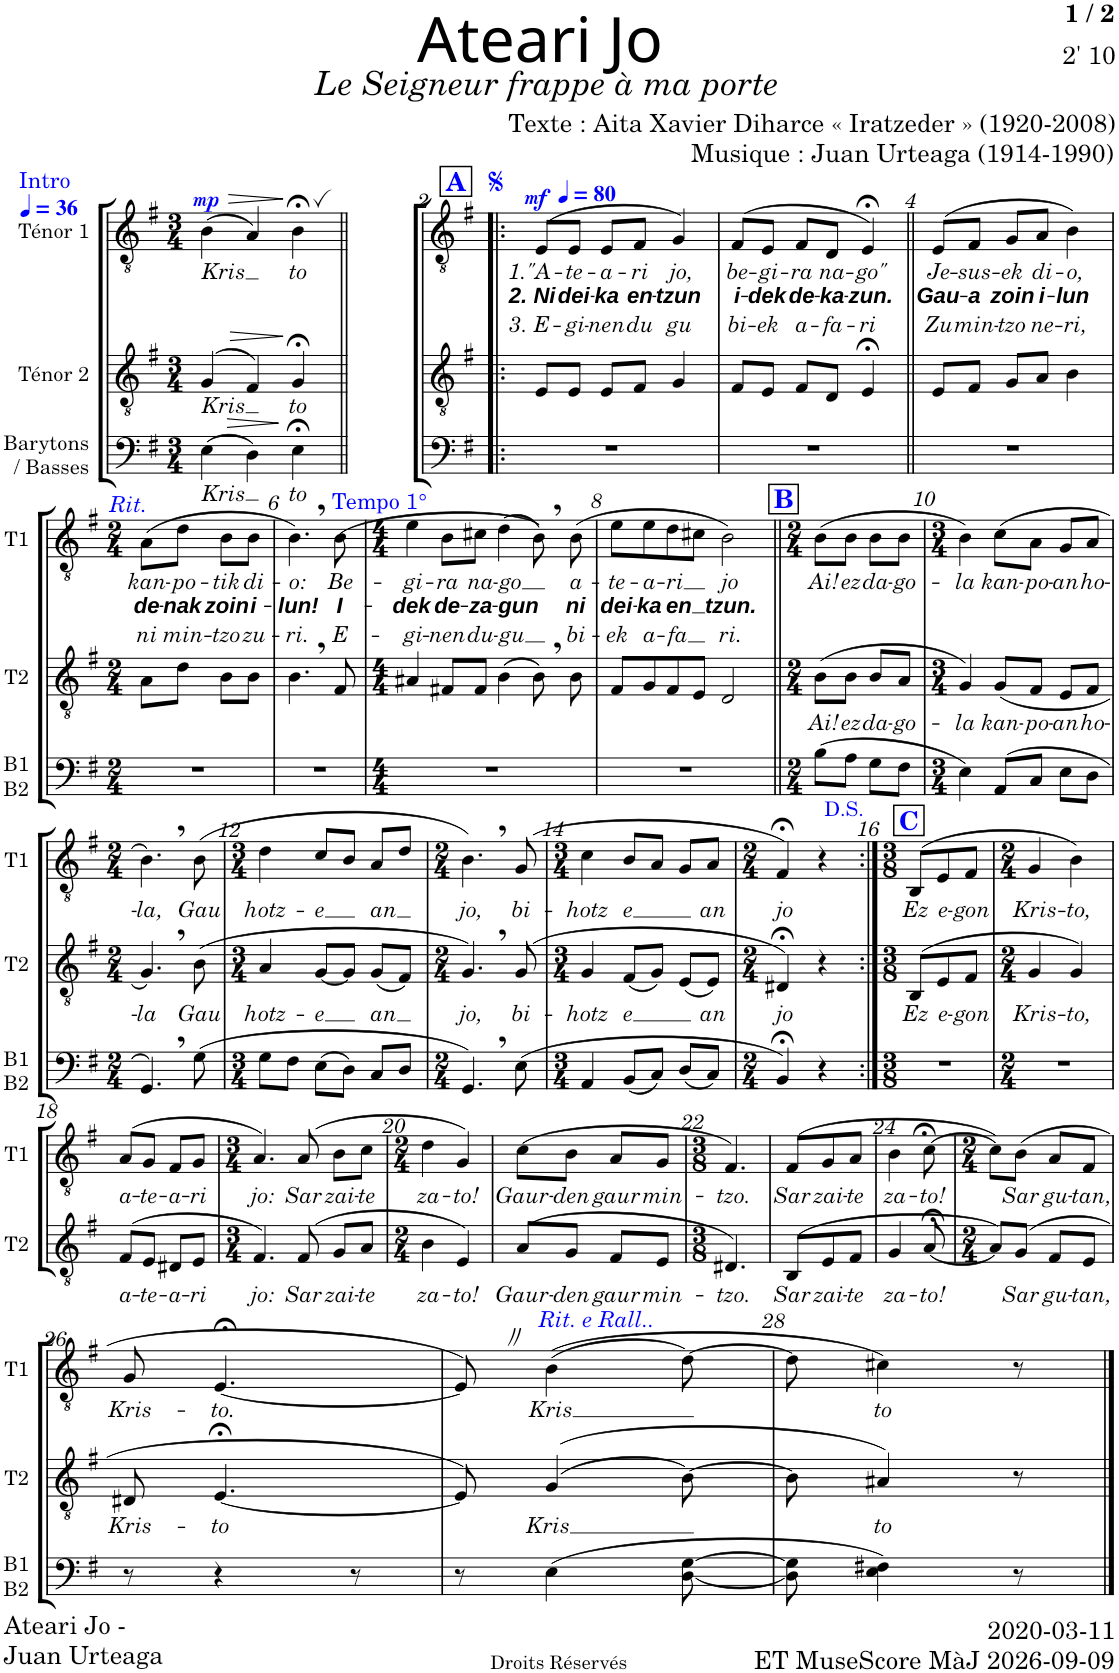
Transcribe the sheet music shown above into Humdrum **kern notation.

**kern	**text	**dynam	**kern	**text	**dynam	**kern	**text	**text	**text	**dynam
*part3	*part3	*part3	*part2	*part2	*part2	*part1	*part1	*part1	*part1	*part1
*staff3	*staff3	*staff3	*staff2	*staff2	*staff2	*staff1	*staff1	*staff1	*staff1	*staff1
*I"Barytons / Basses	*	*	*I"Ténor 2	*	*	*I"Ténor 1	*	*	*	*
*I'B1 B2	*	*	*I'T2	*	*	*I'T1	*	*	*	*
*clefF4	*	*	*clefGv2	*	*	*clefGv2	*	*	*	*
*k[f#]	*	*	*k[f#]	*	*	*k[f#]	*	*	*	*
*M3/4	*	*	*M3/4	*	*	*M3/4	*	*	*	*
*MM36	*	*	*MM36	*	*	*MM36	*	*	*	*
=1	=1	=1	=1	=1	=1	=1	=1	=1	=1	=1
!	!	!	!	!	!	!LO:TX:a:color=#0000FF:t=Intro	!	!	!	!
!	!LO:LY:b	!	!	!LO:LY:b	!	!	!LO:LY:b	!	!	!LO:DY:a
(4E\	-Kris	.	(>4G/	-Kris	.	(4B\	-Kris	.	.	mp
!	!	!LO:HP:b	!	!	!LO:HP:b	!	!	!	!	!LO:HP:b
4D\)	.	>	4F#/)	.	>	4A/)	.	.	.	>
!	!LO:LY:b	!	!	!LO:LY:b	!	!	!LO:LY:b	!	!	!
4E;<\	to	]	4G;</	to	]	4B;<,\	to	.	.	]
=2!|:	=2!|:	=2!|:	=2!|:	=2!|:	=2!|:	=2!|:	=2!|:	=2!|:	=2!|:	=2!|:
!!LO:REH:place=s1:a:B:cj:color=#0000FF:fs=14:t=A
*clefF4	*	*	*	*	*	*	*	*	*	*
*	*	*	*	*	*	*MM80	*	*	*	*
!	!	!	!	!	!	!	!LO:LY:b	!LO:LY:b	!LO:LY:b	!LO:DY:a
2.r	.	.	8E/L	.	.	(>8E/L	1."A-	2. Ni	3. E-	mf
!	!	!	!	!	!	!	!LO:LY:b	!LO:LY:b	!LO:LY:b	!
.	.	.	8E/J	.	.	8E/J	-te-	dei-	-gi-	.
!	!	!	!	!	!	!	!LO:LY:b	!LO:LY:b	!LO:LY:b	!
.	.	.	8E/L	.	.	8E/L	-a-	-ka	-nen	.
!	!	!	!	!	!	!	!LO:LY:b	!LO:LY:b	!LO:LY:b	!
.	.	.	8F#/J	.	.	8F#/J	-ri	en-	du	.
!	!	!	!	!	!	!	!LO:LY:b	!LO:LY:b	!LO:LY:b	!
.	.	.	4G/	.	.	4G/)	jo,	-tzun	gu	.
=3	=3	=3	=3	=3	=3	=3	=3	=3	=3	=3
!	!	!	!	!	!	!	!LO:LY:b	!LO:LY:b	!LO:LY:b	!
2.r	.	.	8F#/L	.	.	(>8F#/L	be-	i-	bi-	.
!	!	!	!	!	!	!	!LO:LY:b	!LO:LY:b	!LO:LY:b	!
.	.	.	8E/J	.	.	8E/J	-gi-	-dek	-ek	.
!	!	!	!	!	!	!	!LO:LY:b	!LO:LY:b	!LO:LY:b	!
.	.	.	8F#/L	.	.	8F#/L	-ra	de-	a-	.
!	!	!	!	!	!	!	!LO:LY:b	!LO:LY:b	!LO:LY:b	!
.	.	.	8D/J	.	.	8D/J	na-	-ka-	-fa-	.
!	!	!	!	!	!	!	!LO:LY:b	!LO:LY:b	!LO:LY:b	!
.	.	.	4E;</	.	.	4E;</)	-go"	-zun.	-ri	.
=4||	=4||	=4||	=4||	=4||	=4||	=4||	=4||	=4||	=4||	=4||
!	!	!	!	!	!	!	!LO:LY:b	!LO:LY:b	!LO:LY:b	!
2.r	.	.	8E/L	.	.	(8E/L	Je-	Gau-	Zu	.
!	!	!	!	!	!	!	!LO:LY:b	!LO:LY:b	!LO:LY:b	!
.	.	.	8F#/J	.	.	8F#/J	-sus-	-a	min-	.
!	!	!	!	!	!	!	!LO:LY:b	!LO:LY:b	!LO:LY:b	!
.	.	.	8G/L	.	.	8G/L	-ek	zoin	-tzo	.
!	!	!	!	!	!	!	!LO:LY:b	!LO:LY:b	!LO:LY:b	!
.	.	.	8A/J	.	.	8A/J	di-	i-	ne-	.
!	!	!	!	!	!	!	!LO:LY:b	!LO:LY:b	!LO:LY:b	!
.	.	.	4B\	.	.	4B\)	-o,	-lun	-ri,	.
!!LO:LB:g=z
=5	=5	=5	=5	=5	=5	=5	=5	=5	=5	=5
*M2/4	*	*	*M2/4	*	*	*M2/4	*	*	*	*
!	!	!	!	!	!	!LO:TX:a:i:color=#0000FF:t=Rit.	!	!	!	!
!	!	!	!	!	!	!	!LO:LY:b	!LO:LY:b	!LO:LY:b	!
2r	.	.	8A\L	.	.	(8A\L	kan-	de-	ni	.
!	!	!	!	!	!	!	!LO:LY:b	!LO:LY:b	!LO:LY:b	!
.	.	.	8d\J	.	.	8d\J	-po-	-nak	min-	.
!	!	!	!	!	!	!	!LO:LY:b	!LO:LY:b	!LO:LY:b	!
.	.	.	8B\L	.	.	8B\L	-tik	zoin	-tzo	.
!	!	!	!	!	!	!	!LO:LY:b	!LO:LY:b	!LO:LY:b	!
.	.	.	8B\J	.	.	8B\J	di-	i-	zu-	.
=6	=6	=6	=6	=6	=6	=6	=6	=6	=6	=6
!	!	!	!	!	!	!	!LO:LY:b	!LO:LY:b	!LO:LY:b	!
2r	.	.	4.B,\	.	.	4.B,\)	-o:	-lun!	-ri.	.
!	!	!	!	!	!	!LO:TX:a:color=#0000FF:t=Tempo 1°	!	!	!	!
!	!	!	!	!	!	!	!LO:LY:b	!LO:LY:b	!LO:LY:b	!
.	.	.	8F#/	.	.	(8B\	Be-	I-	E-	.
=7	=7	=7	=7	=7	=7	=7	=7	=7	=7	=7
*M4/4	*	*	*M4/4	*	*	*M4/4	*	*	*	*
!	!	!	!	!	!	!	!LO:LY:b	!LO:LY:b	!LO:LY:b	!
1r	.	.	4A#X/	.	.	4e\	-gi-	-dek	-gi-	.
!	!	!	!	!	!	!	!LO:LY:b	!LO:LY:b	!LO:LY:b	!
.	.	.	8F#X/L	.	.	8B\L	-ra	de-	-nen	.
!	!	!	!	!	!	!	!LO:LY:b	!LO:LY:b	!LO:LY:b	!
.	.	.	8F#/J	.	.	8c#X\J	na-	-za-	du-	.
!	!	!	!	!	!	!	!LO:LY:b	!LO:LY:b	!LO:LY:b	!
.	.	.	(4B\	.	.	(4d\	-go	-gun	-gu	.
.	.	.	8B,\)	.	.	8B,\))	.	.	.	.
!	!	!	!	!	!	!	!LO:LY:b	!LO:LY:b	!LO:LY:b	!
.	.	.	8B\	.	.	(8B\	a-	ni	bi-	.
=8	=8	=8	=8	=8	=8	=8	=8	=8	=8	=8
!	!	!	!	!	!	!	!LO:LY:b	!LO:LY:b	!LO:LY:b	!
1r	.	.	8F#/L	.	.	8e\L	-te-	dei-	-ek	.
!	!	!	!	!	!	!	!LO:LY:b	!LO:LY:b	!LO:LY:b	!
.	.	.	8G/	.	.	8e\	-a-	-ka	a-	.
!	!	!	!	!	!	!	!LO:LY:b	!LO:LY:b	!LO:LY:b	!
.	.	.	8F#/	.	.	8d\	-ri	en	-fa	.
.	.	.	8E/J	.	.	8c#X\J	.	.	.	.
!	!	!	!	!	!	!	!LO:LY:b	!LO:LY:b	!LO:LY:b	!
.	.	.	2D/	.	.	2B\)	jo	tzun.	ri.	.
!!LO:REH:place=s1:a:B:cj:color=#0000FF:fs=14:t=B
=9||	=9||	=9||	=9||	=9||	=9||	=9||	=9||	=9||	=9||	=9||
*M2/4	*	*	*M2/4	*	*	*M2/4	*	*	*	*
!	!	!	!	!LO:LY:b	!	!	!LO:LY:b	!	!	!
(8B\L	.	.	(8B\L	Ai!	.	(8B\L	Ai!	.	.	.
!	!	!	!	!LO:LY:b	!	!	!LO:LY:b	!	!	!
8A\J	.	.	8B\J	ez	.	8B\J	ez	.	.	.
!	!	!	!	!LO:LY:b	!	!	!LO:LY:b	!	!	!
8G\L	.	.	8B/L	da-	.	8B\L	da-	.	.	.
!	!	!	!	!LO:LY:b	!	!	!LO:LY:b	!	!	!
8F#\J	.	.	8A/J	-go-	.	8B\J	-go-	.	.	.
=10	=10	=10	=10	=10	=10	=10	=10	=10	=10	=10
*M3/4	*	*	*M3/4	*	*	*M3/4	*	*	*	*
!	!	!	!	!LO:LY:b	!	!	!LO:LY:b	!	!	!
4E\)	.	.	4G/)	-la	.	4B\)	-la	.	.	.
!	!	!	!	!LO:LY:b	!	!	!LO:LY:b	!	!	!
(8AA/L	.	.	(8G/L	kan-	.	(8c\L	kan-	.	.	.
!	!	!	!	!LO:LY:b	!	!	!LO:LY:b	!	!	!
8C/J	.	.	8F#/J	-po-	.	8A\J	-po-	.	.	.
!	!	!	!	!LO:LY:b	!	!	!LO:LY:b	!	!	!
8E\L	.	.	8E/L	-an	.	8G/L	-an	.	.	.
!	!	!	!	!LO:LY:b	!	!	!LO:LY:b	!	!	!
8D\J	.	.	8F#/J	ho-	.	8A/J	ho-	.	.	.
!!LO:LB:g=z
=11	=11	=11	=11	=11	=11	=11	=11	=11	=11	=11
*M2/4	*	*	*M2/4	*	*	*M2/4	*	*	*	*
!	!	!	!	!LO:LY:b	!	!	!LO:LY:b	!	!	!
4.GG,/)	.	.	4.G,/)	-la	.	4.B,\)	-la,	.	.	.
!	!	!	!	!LO:LY:b	!	!	!LO:LY:b	!	!	!
(8G\	.	.	(8B\	Gau	.	(8B\	Gau	.	.	.
=12	=12	=12	=12	=12	=12	=12	=12	=12	=12	=12
*M3/4	*	*	*M3/4	*	*	*M3/4	*	*	*	*
!	!	!	!	!LO:LY:b	!	!	!LO:LY:b	!	!	!
8G\L	.	.	4A/	hotz-	.	4d\	hotz-	.	.	.
8F#\J	.	.	.	.	.	.	.	.	.	.
!	!	!	!	!LO:LY:b	!	!	!LO:LY:b	!	!	!
(8E\L	.	.	[8G/L	-e	.	8c/L	-e	.	.	.
8D\J)	.	.	8G/J]	.	.	8B/J	.	.	.	.
!	!	!	!	!LO:LY:b	!	!	!LO:LY:b	!	!	!
8C/L	.	.	(8G/L	an	.	8A/L	an	.	.	.
8D/J	.	.	8F#/J)	.	.	8d/J	.	.	.	.
=13	=13	=13	=13	=13	=13	=13	=13	=13	=13	=13
*M2/4	*	*	*M2/4	*	*	*M2/4	*	*	*	*
!	!	!	!	!LO:LY:b	!	!	!LO:LY:b	!	!	!
4.GG,/)	.	.	4.G,/)	jo,	.	4.B,\)	jo,	.	.	.
!	!	!	!	!LO:LY:b	!	!	!LO:LY:b	!	!	!
(8E\	.	.	(>8G/	bi-	.	(8G/	bi-	.	.	.
=14	=14	=14	=14	=14	=14	=14	=14	=14	=14	=14
*M3/4	*	*	*M3/4	*	*	*M3/4	*	*	*	*
!	!	!	!	!LO:LY:b	!	!	!LO:LY:b	!	!	!
4AA/	.	.	4G/	-hotz	.	4c\	-hotz	.	.	.
!	!	!	!	!LO:LY:b	!	!	!LO:LY:b	!	!	!
(8BB/L	.	.	(8F#/L	e	.	8B/L	e	.	.	.
8C/J)	.	.	8G/J)	.	.	8A/J	.	.	.	.
(8D/L	.	.	(8E/L	.	.	8G/L	.	.	.	.
!	!	!	!	!LO:LY:b	!	!	!LO:LY:b	!	!	!
8C/J)	.	.	8E/J)	an	.	8A/J	an	.	.	.
=15	=15	=15	=15	=15	=15	=15	=15	=15	=15	=15
*M2/4	*	*	*M2/4	*	*	*M2/4	*	*	*	*
!	!	!	!	!LO:LY:b	!	!	!LO:LY:b	!	!	!
4BB;</)	.	.	4D#X;</)	jo	.	4F#;</)	jo	.	.	.
4r	.	.	4r	.	.	4r	.	.	.	.
!!LO:REH:place=s1:a:B:cj:color=#0000FF:fs=14:t=C
=16:|!	=16:|!	=16:|!	=16:|!	=16:|!	=16:|!	=16:|!	=16:|!	=16:|!	=16:|!	=16:|!
*M3/8	*	*	*M3/8	*	*	*M3/8	*	*	*	*
!	!	!	!	!LO:LY:b	!	!	!LO:LY:b	!	!	!
4.r	.	.	(>8BB/L	Ez	.	(8BB/L	Ez	.	.	.
!	!	!	!	!LO:LY:b	!	!	!LO:LY:b	!	!	!
.	.	.	8E/	e-	.	8E/	e-	.	.	.
!	!	!	!	!LO:LY:b	!	!	!LO:LY:b	!	!	!
.	.	.	8F#/J	-gon	.	8F#/J	-gon	.	.	.
=17	=17	=17	=17	=17	=17	=17	=17	=17	=17	=17
*M2/4	*	*	*M2/4	*	*	*M2/4	*	*	*	*
!	!	!	!	!LO:LY:b	!	!	!LO:LY:b	!	!	!
2r	.	.	4G/	Kris-	.	4G/	Kris-	.	.	.
!	!	!	!	!LO:LY:b	!	!	!LO:LY:b	!	!	!
.	.	.	4G/)	-to,	.	4B\)	-to,	.	.	.
!!LO:LB:g=z
=18	=18	=18	=18	=18	=18	=18	=18	=18	=18	=18
!	!	!	!	!LO:LY:b	!	!	!LO:LY:b	!	!	!
2r	.	.	(>8F#/L	a-	.	(>8A/L	a-	.	.	.
!	!	!	!	!LO:LY:b	!	!	!LO:LY:b	!	!	!
.	.	.	8E/J	-te-	.	8G/J	-te-	.	.	.
!	!	!	!	!LO:LY:b	!	!	!LO:LY:b	!	!	!
.	.	.	8D#X/L	-a-	.	8F#/L	-a-	.	.	.
!	!	!	!	!LO:LY:b	!	!	!LO:LY:b	!	!	!
.	.	.	8E/J	-ri	.	8G/J	-ri	.	.	.
=19	=19	=19	=19	=19	=19	=19	=19	=19	=19	=19
*M3/4	*	*	*M3/4	*	*	*M3/4	*	*	*	*
!	!	!	!	!LO:LY:b	!	!	!LO:LY:b	!	!	!
2.r	.	.	4.F#/)	jo:	.	4.A/)	jo:	.	.	.
!	!	!	!	!LO:LY:b	!	!	!LO:LY:b	!	!	!
.	.	.	(8F#/	Sar	.	(8A/	Sar	.	.	.
!	!	!	!	!LO:LY:b	!	!	!LO:LY:b	!	!	!
.	.	.	8G/L	zai-	.	8B\L	zai-	.	.	.
!	!	!	!	!LO:LY:b	!	!	!LO:LY:b	!	!	!
.	.	.	8A/J	-te	.	8c\J	-te	.	.	.
=20	=20	=20	=20	=20	=20	=20	=20	=20	=20	=20
*M2/4	*	*	*M2/4	*	*	*M2/4	*	*	*	*
!	!	!	!	!LO:LY:b	!	!	!LO:LY:b	!	!	!
2r	.	.	4B\	za-	.	4d\	za-	.	.	.
!	!	!	!	!LO:LY:b	!	!	!LO:LY:b	!	!	!
.	.	.	4E/)	-to!	.	4G/)	-to!	.	.	.
=21	=21	=21	=21	=21	=21	=21	=21	=21	=21	=21
!	!	!	!	!LO:LY:b	!	!	!LO:LY:b	!	!	!
2r	.	.	(>8A/L	Gaur-	.	(8c\L	Gaur-	.	.	.
!	!	!	!	!LO:LY:b	!	!	!LO:LY:b	!	!	!
.	.	.	8G/J	-den	.	8B\J	-den	.	.	.
!	!	!	!	!LO:LY:b	!	!	!LO:LY:b	!	!	!
.	.	.	8F#/L	gaur	.	8A/L	gaur	.	.	.
!	!	!	!	!LO:LY:b	!	!	!LO:LY:b	!	!	!
.	.	.	8E/J	min-	.	8G/J	min-	.	.	.
=22	=22	=22	=22	=22	=22	=22	=22	=22	=22	=22
*M3/8	*	*	*M3/8	*	*	*M3/8	*	*	*	*
!	!	!	!	!LO:LY:b	!	!	!LO:LY:b	!	!	!
4.r	.	.	4.D#X/)	-tzo.	.	4.F#/)	-tzo.	.	.	.
=23	=23	=23	=23	=23	=23	=23	=23	=23	=23	=23
!	!	!	!	!LO:LY:b	!	!	!LO:LY:b	!	!	!
4.r	.	.	(>8BB/L	Sar	.	(8F#/L	Sar	.	.	.
!	!	!	!	!LO:LY:b	!	!	!LO:LY:b	!	!	!
.	.	.	8E/	zai-	.	8G/	zai-	.	.	.
!	!	!	!	!LO:LY:b	!	!	!LO:LY:b	!	!	!
.	.	.	8F#/J	-te	.	8A/J	-te	.	.	.
=24	=24	=24	=24	=24	=24	=24	=24	=24	=24	=24
!	!	!	!	!LO:LY:b	!	!	!LO:LY:b	!	!	!
4.r	.	.	4G/	za-	.	4B\	za-	.	.	.
!	!	!	!	!LO:LY:b	!	!	!LO:LY:b	!	!	!
.	.	.	[8A;</	-to!	.	[8c;<\	-to!	.	.	.
=25	=25	=25	=25	=25	=25	=25	=25	=25	=25	=25
*M2/4	*	*	*M2/4	*	*	*M2/4	*	*	*	*
2r	.	.	8A/L])	.	.	8c\L])	.	.	.	.
!	!	!	!	!LO:LY:b	!	!	!LO:LY:b	!	!	!
.	.	.	(>8G/J	Sar	.	(8B\J	Sar	.	.	.
!	!	!	!	!LO:LY:b	!	!	!LO:LY:b	!	!	!
.	.	.	8F#/L	gu-	.	8A/L	gu-	.	.	.
!	!	!	!	!LO:LY:b	!	!	!LO:LY:b	!	!	!
.	.	.	8E/J	-tan,	.	8F#/J	-tan,	.	.	.
!!LO:LB:g=z
=26	=26	=26	=26	=26	=26	=26	=26	=26	=26	=26
!	!	!	!	!LO:LY:b	!	!	!LO:LY:b	!	!	!
8r	.	.	8D#X/	Kris-	.	8G/	Kris-	.	.	.
!	!	!	!	!LO:LY:b	!	!	!LO:LY:b	!	!	!
4r	.	.	[4.E;</	-to	.	[4.E;</	-to.	.	.	.
8r	.	.	.	.	.	.	.	.	.	.
=27	=27	=27	=27	=27	=27	=27	=27	=27	=27	=27
8r	.	.	8E/])	.	.	8EZ/])	.	.	.	.
!	!	!	!	!	!	!LO:TX:a:i:color=#0000FF:t=Rit. e Rall..	!	!	!	!
!	!	!	!	!LO:LY:b	!	!	!LO:LY:b	!	!	!
(4E\	.	.	((4G/	Kris	.	((4B\	Kris	.	.	.
[8D\ [8G\	.	.	[8B\)	.	.	[8d\)	.	.	.	.
=28	=28	=28	=28	=28	=28	=28	=28	=28	=28	=28
8D\] 8G\]	.	.	8B\]	.	.	8d\]	.	.	.	.
!	!	!	!	!LO:LY:b	!	!	!LO:LY:b	!	!	!
4E\ 4F#X\)	.	.	4A#X/)	to	.	4c#X\)	to	.	.	.
8r	.	.	8r	.	.	8r	.	.	.	.
==	==	==	==	==	==	==	==	==	==	==
*-	*-	*-	*-	*-	*-	*-	*-	*-	*-	*-
